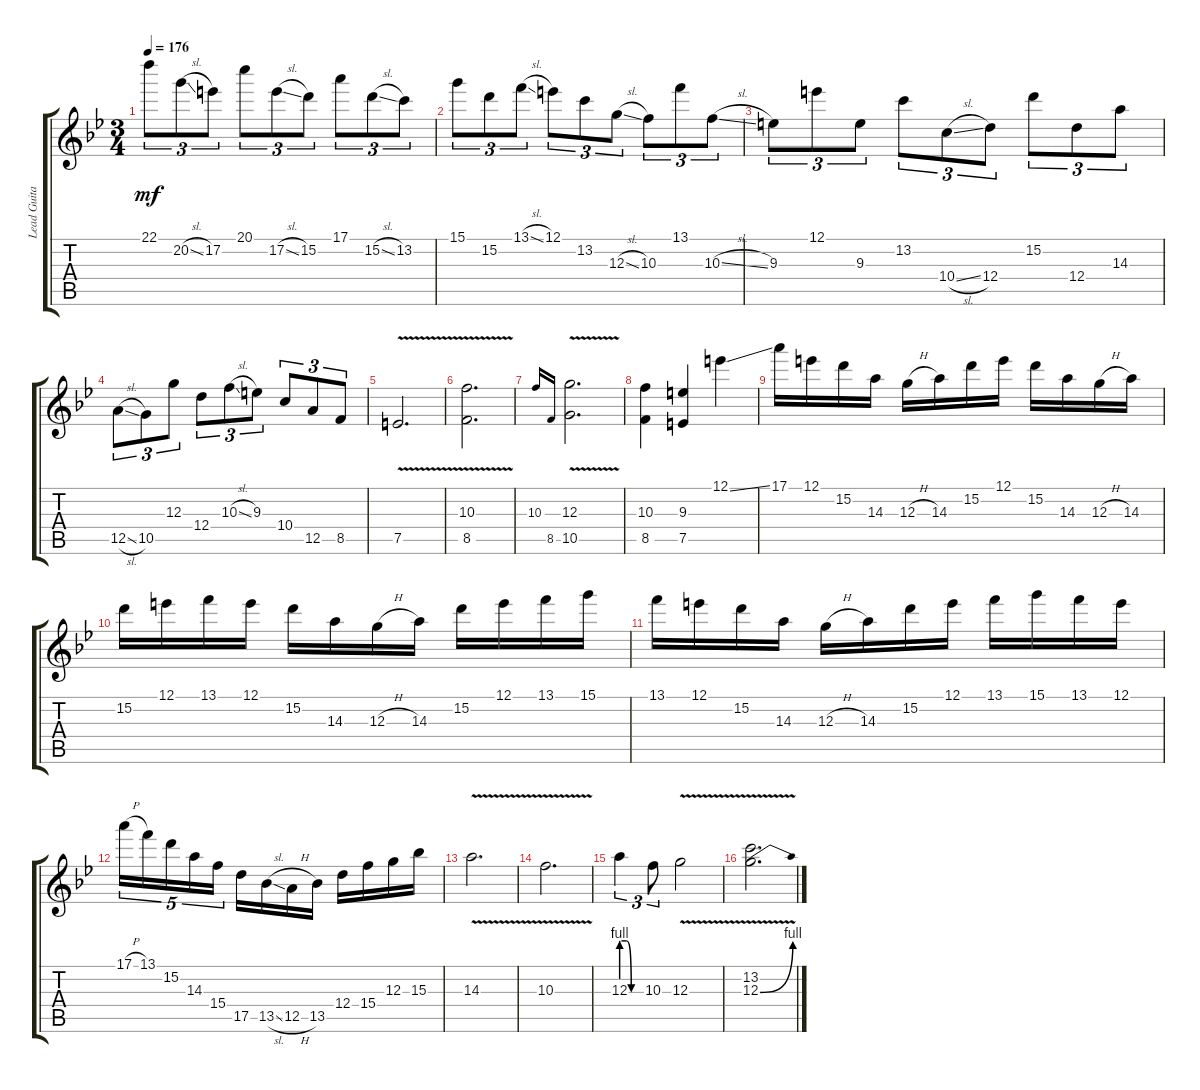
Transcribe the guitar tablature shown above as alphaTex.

\track ("Lead Guitar" "Lead Guita") {instrument overdrivenguitar}
\staff {score tabs}
\tuning (E4 B3 G3 D3 A2 E2) {hide}
\ts (3 4)
\tempo 176
\clef g2
\ks bb
22.1.8{tu (3 2) dy mf} 20.2{sl}.8{tu (3 2)} 17.2.8{tu (3 2)} 20.1.8{tu (3 2)} 17.2{sl}.8{tu (3 2)} 15.2.8{tu (3 2)} 17.1.8{tu (3 2)} 15.2{sl}.8{tu (3 2)} 13.2.8{tu (3 2)} |
15.1.8{tu (3 2)} 15.2.8{tu (3 2)} 13.1{sl}.8{tu (3 2)} 12.1.8{tu (3 2)} 13.2.8{tu (3 2)} 12.3{sl}.8{tu (3 2)} 10.3.8{tu (3 2)} 13.1.8{tu (3 2)} 10.3{sl}.8{tu (3 2)} |
9.3.8{tu (3 2)} 12.1.8{tu (3 2)} 9.3.8{tu (3 2)} 13.2.8{tu (3 2)} 10.4{sl}.8{tu (3 2)} 12.4.8{tu (3 2)} 15.2.8{tu (3 2)} 12.4.8{tu (3 2)} 14.3.8{tu (3 2)} |
12.5{sl}.8{tu (3 2)} 10.5.8{tu (3 2)} 12.3.8{tu (3 2)} 12.4.8{tu (3 2)} 10.3{sl}.8{tu (3 2)} 9.3.8{tu (3 2)} 10.4.8{tu (3 2)} 12.5.8{tu (3 2)} 8.5.8{tu (3 2)} |
7.5{v}.2{d} |
(10.3 8.5{v}).2{d} |
10.3.16{gr onbeat} 8.5.16{gr onbeat} (12.3 10.5{v}).2{d} |
(10.3 8.5).4 (9.3 7.5).4 12.1{ss}.4 |
17.1.16 12.1.16 15.2.16 14.3.16 12.3{h}.16 14.3.16 15.2.16 12.1.16 15.2.16 14.3.16 12.3{h}.16 14.3.16 |
15.2.16 12.1.16 13.1.16 12.1.16 15.2.16 14.3.16 12.3{h}.16 14.3.16 15.2.16 12.1.16 13.1.16 15.1.16 |
13.1.16 12.1.16 15.2.16 14.3.16 12.3{h}.16 14.3.16 15.2.16 12.1.16 13.1.16 15.1.16 13.1.16 12.1.16 |
17.1{h}.16{tu (5 4)} 13.1.16{tu (5 4)} 15.2.16{tu (5 4)} 14.3.16{tu (5 4)} 15.4.16{tu (5 4)} 17.5.16 13.5{sl}.16 12.5{h}.16 13.5.16 12.4.16 15.4.16 12.3.16 15.3.16 |
14.3{v}.2{d} |
10.3{v}.2{d} |
12.3{be (custom 0 4 15 4 30 0 60 0)}.4{tu (3 2)} 10.3.8{tu (3 2)} 12.3{v}.2 |
(13.2 12.3{be (bend 0 0 60 4) v}).2{d}
